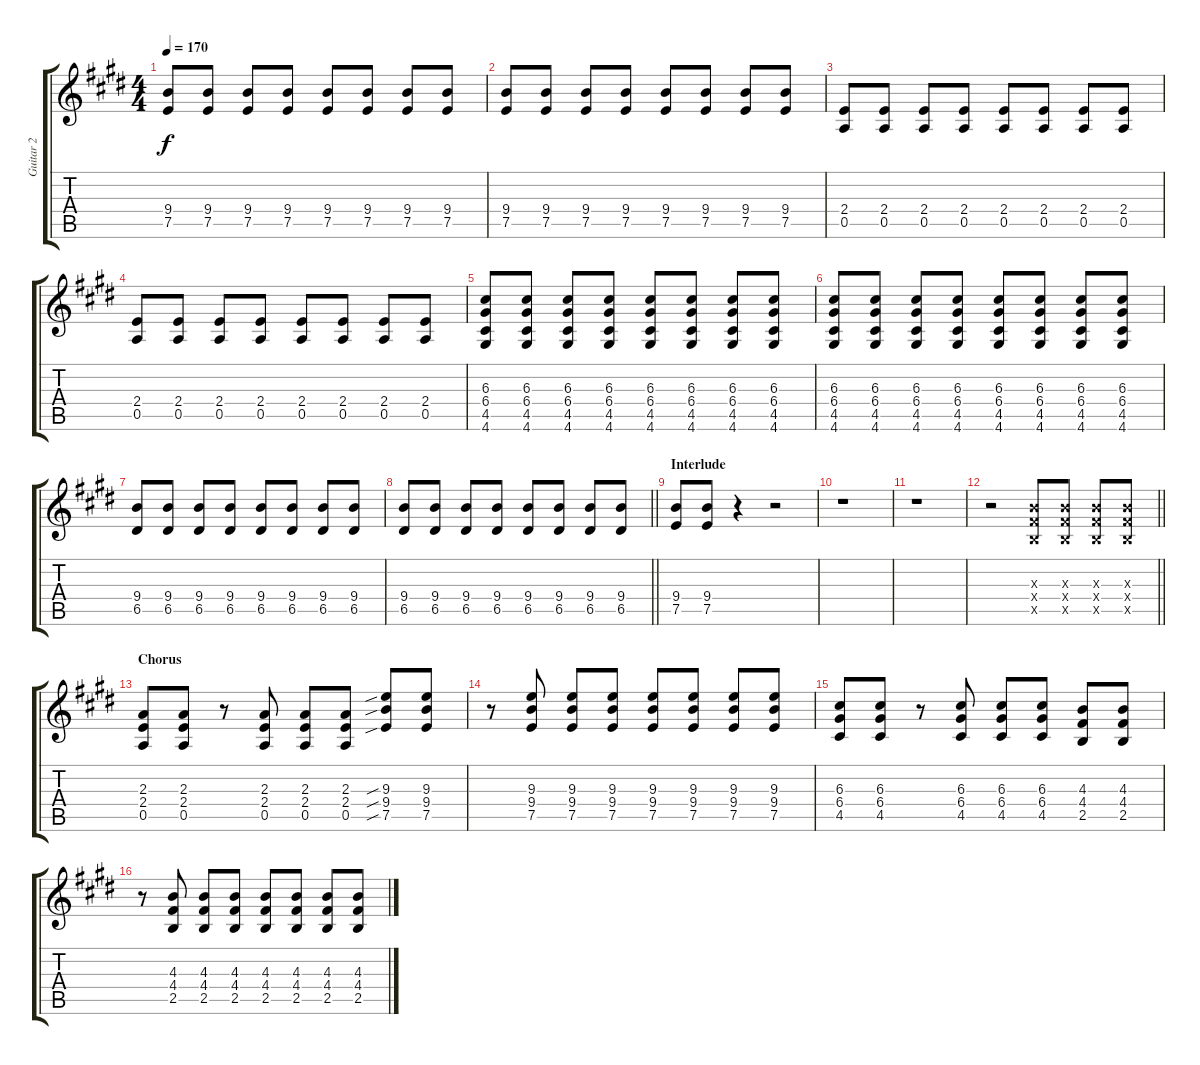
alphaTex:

\track ("Guitar 2" "Guitar 2") {instrument distortionguitar}
\staff {score tabs}
\tuning (E4 B3 G3 D3 A2 E2) {hide}
\ts (4 4)
\tempo 170
\clef g2
\ks e
(9.4 7.5).8{dy f} (9.4 7.5).8 (9.4 7.5).8 (9.4 7.5).8 (9.4 7.5).8 (9.4 7.5).8 (9.4 7.5).8 (9.4 7.5).8 |
(9.4 7.5).8 (9.4 7.5).8 (9.4 7.5).8 (9.4 7.5).8 (9.4 7.5).8 (9.4 7.5).8 (9.4 7.5).8 (9.4 7.5).8 |
(2.4 0.5).8 (2.4 0.5).8 (2.4 0.5).8 (2.4 0.5).8 (2.4 0.5).8 (2.4 0.5).8 (2.4 0.5).8 (2.4 0.5).8 |
(2.4 0.5).8 (2.4 0.5).8 (2.4 0.5).8 (2.4 0.5).8 (2.4 0.5).8 (2.4 0.5).8 (2.4 0.5).8 (2.4 0.5).8 |
(6.3 6.4 4.5 4.6).8 (6.3 6.4 4.5 4.6).8 (6.3 6.4 4.5 4.6).8 (6.3 6.4 4.5 4.6).8 (6.3 6.4 4.5 4.6).8 (6.3 6.4 4.5 4.6).8 (6.3 6.4 4.5 4.6).8 (6.3 6.4 4.5 4.6).8 |
(6.3 6.4 4.5 4.6).8 (6.3 6.4 4.5 4.6).8 (6.3 6.4 4.5 4.6).8 (6.3 6.4 4.5 4.6).8 (6.3 6.4 4.5 4.6).8 (6.3 6.4 4.5 4.6).8 (6.3 6.4 4.5 4.6).8 (6.3 6.4 4.5 4.6).8 |
(9.4 6.5).8 (9.4 6.5).8 (9.4 6.5).8 (9.4 6.5).8 (9.4 6.5).8 (9.4 6.5).8 (9.4 6.5).8 (9.4 6.5).8 |
\barLineRight lightlight
(9.4 6.5).8 (9.4 6.5).8 (9.4 6.5).8 (9.4 6.5).8 (9.4 6.5).8 (9.4 6.5).8 (9.4 6.5).8 (9.4 6.5).8 |
\section ("" "Interlude")
(9.4 7.5).8 (9.4 7.5).8 r.4 r.2 |
r.1 |
r.1 |
\barLineRight lightlight
r.2 (4.3{x} 4.4{x} 2.5{x}).8 (4.3{x} 4.4{x} 2.5{x}).8 (4.3{x} 4.4{x} 2.5{x}).8 (4.3{x} 4.4{x} 2.5{x}).8 |
\section ("" "Chorus")
(2.3 2.4 0.5).8 (2.3 2.4 0.5).8 r.8 (2.3 2.4 0.5).8 (2.3 2.4 0.5).8 (2.3 2.4 0.5).8 (9.3{sib} 9.4{sib} 7.5{sib}).8 (9.3 9.4 7.5).8 |
r.8 (9.3 9.4 7.5).8 (9.3 9.4 7.5).8 (9.3 9.4 7.5).8 (9.3 9.4 7.5).8 (9.3 9.4 7.5).8 (9.3 9.4 7.5).8 (9.3 9.4 7.5).8 |
(6.3 6.4 4.5).8 (6.3 6.4 4.5).8 r.8 (6.3 6.4 4.5).8 (6.3 6.4 4.5).8 (6.3 6.4 4.5).8 (4.3 4.4 2.5).8 (4.3 4.4 2.5).8 |
r.8 (4.3 4.4 2.5).8 (4.3 4.4 2.5).8 (4.3 4.4 2.5).8 (4.3 4.4 2.5).8 (4.3 4.4 2.5).8 (4.3 4.4 2.5).8 (4.3 4.4 2.5).8
